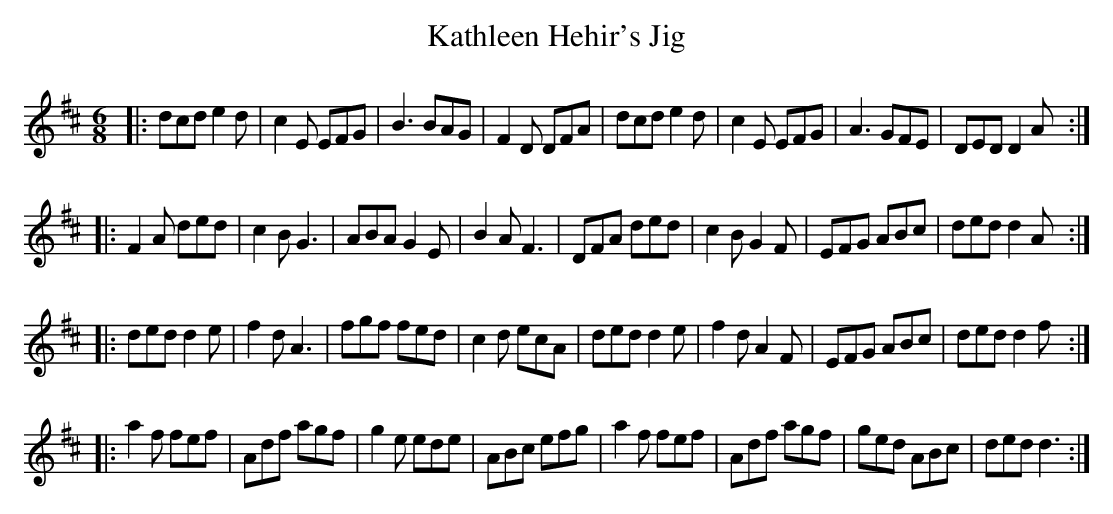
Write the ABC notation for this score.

X:1
T:Kathleen Hehir's Jig
M:6/8
L:1/8
K:D
|: dcd e2d | c2E EFG | B3  BAG | F2D DFA | dcd e2d | c2E EFG | A3  GFE | DED D2A :|
|: F2A ded | c2B G3  | ABA G2E | B2A F3  | DFA ded | c2B G2F | EFG ABc | ded d2A :|
|: ded d2e | f2d A3  | fgf fed | c2d ecA | ded d2e | f2d A2F | EFG ABc | ded d2f :|
|: a2f fef | Adf agf | g2e ede | ABc efg | a2f fef | Adf agf | ged ABc | ded d3  :|
